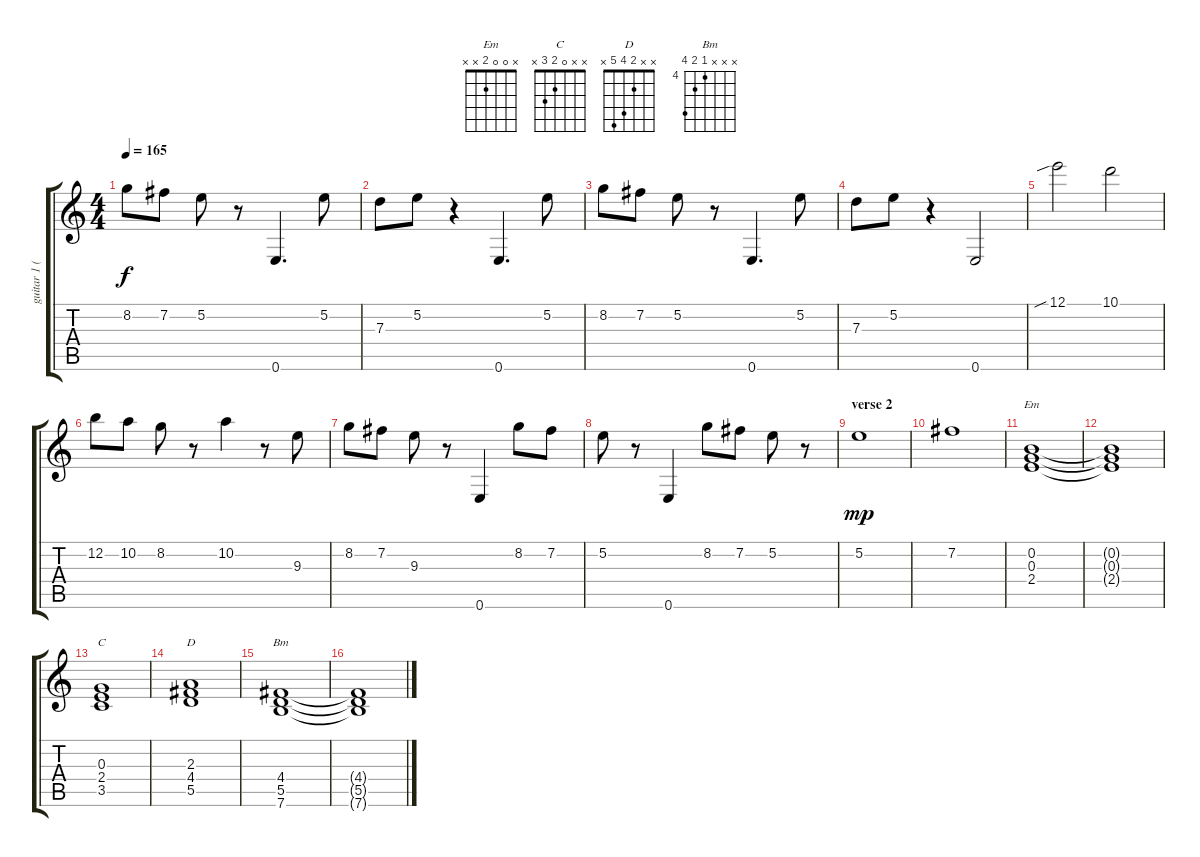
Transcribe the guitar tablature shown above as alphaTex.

\track ("guitar 1 (Blackmore)" "guitar 1 (") {instrument distortionguitar}
\staff {score tabs}
\tuning (E4 B3 G3 D3 A2 E2) {hide}
\chord ("Em" x 0 0 2 x x)
\chord ("C" x x 0 2 3 x)
\chord ("D" x x 2 4 5 x)
\chord ("Bm" x x x 4 5 7) {firstfret 4}
\ts (4 4)
\tempo 165
\clef g2
\ks c
8.2.8{dy f} 7.2.8 5.2.8 r.8 0.6.4{d} 5.2.8 |
7.3.8 5.2.8 r.4 0.6.4{d} 5.2.8 |
8.2.8 7.2.8 5.2.8 r.8 0.6.4{d} 5.2.8 |
7.3.8 5.2.8 r.4 0.6.2 |
12.1{sib}.2 10.1.2 |
12.2.8 10.2.8 8.2.8 r.8 10.2.4 r.8 9.3.8 |
8.2.8 7.2.8 9.3.8 r.8 0.6.4 8.2.8 7.2.8 |
\section ("" "")
5.2.8 r.8 0.6.4 8.2.8 7.2.8 5.2.8 r.8 |
\section ("" "verse 2")
5.2.1{dy mp} |
7.2.1 |
(0.2 0.3 2.4).1{ch "Em"} |
(0.2{t} 0.3{t} 2.4{t}).1 |
(0.3 2.4 3.5).1{ch "C"} |
(2.3 4.4 5.5).1{ch "D"} |
(4.4 5.5 7.6).1{ch "Bm"} |
(4.4{t} 5.5{t} 7.6{t}).1
